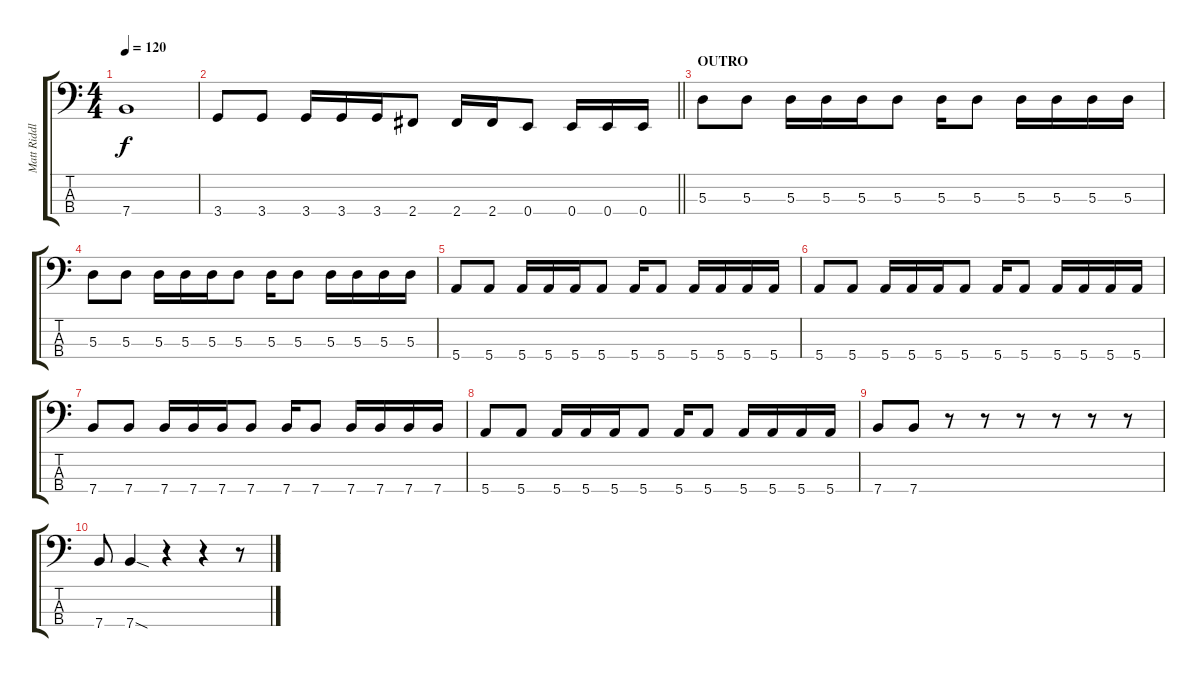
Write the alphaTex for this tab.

\track ("Matt Riddle" "Matt Riddl") {instrument electricbassfinger}
\staff {score tabs}
\tuning (G2 D2 A1 E1) {hide}
\ts (4 4)
\tempo 120
\clef f4
\ks c
7.4.1{dy f} |
\barLineRight lightlight
3.4.8 3.4.8 3.4.16 3.4.16 3.4.16 2.4.8 2.4.16 2.4.16 0.4.8 0.4.16 0.4.16 0.4.16 |
\section ("" "OUTRO")
5.3.8 5.3.8 5.3.16 5.3.16 5.3.16 5.3.8 5.3.16 5.3.8 5.3.16 5.3.16 5.3.16 5.3.16 |
5.3.8 5.3.8 5.3.16 5.3.16 5.3.16 5.3.8 5.3.16 5.3.8 5.3.16 5.3.16 5.3.16 5.3.16 |
5.4.8 5.4.8 5.4.16 5.4.16 5.4.16 5.4.8 5.4.16 5.4.8 5.4.16 5.4.16 5.4.16 5.4.16 |
5.4.8 5.4.8 5.4.16 5.4.16 5.4.16 5.4.8 5.4.16 5.4.8 5.4.16 5.4.16 5.4.16 5.4.16 |
7.4.8 7.4.8 7.4.16 7.4.16 7.4.16 7.4.8 7.4.16 7.4.8 7.4.16 7.4.16 7.4.16 7.4.16 |
5.4.8 5.4.8 5.4.16 5.4.16 5.4.16 5.4.8 5.4.16 5.4.8 5.4.16 5.4.16 5.4.16 5.4.16 |
7.4.8 7.4.8 r.8 r.8 r.8 r.8 r.8 r.8 |
7.4.8 7.4{sod}.4 r.4 r.4 r.8
